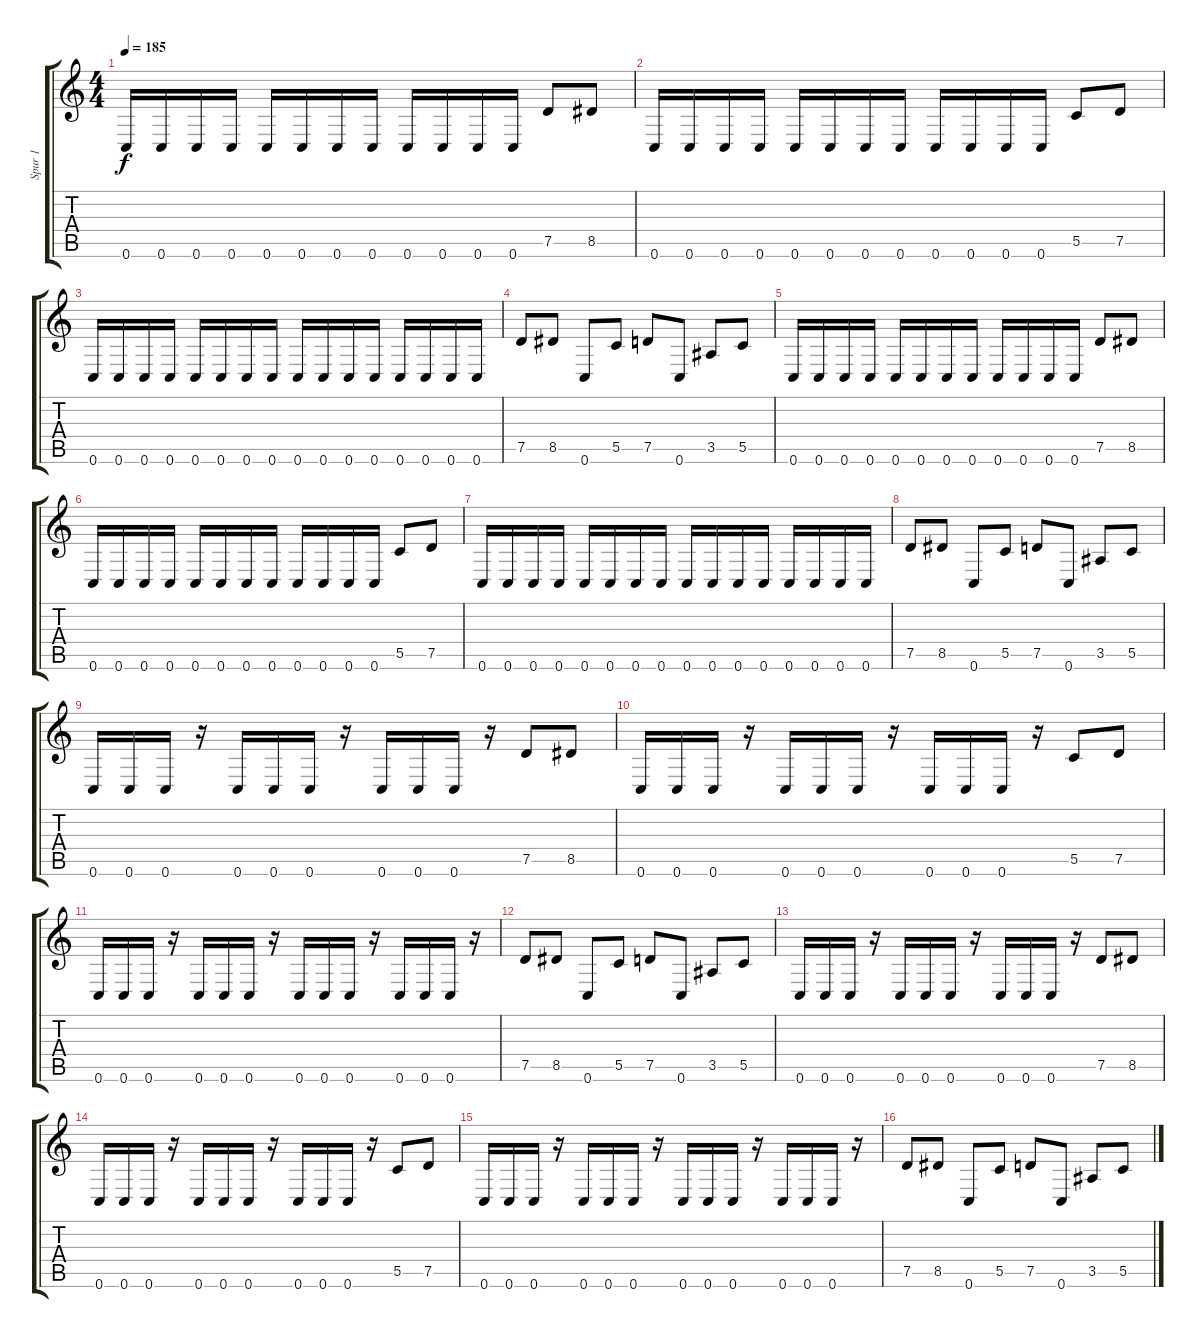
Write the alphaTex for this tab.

\track ("Spur 1" "Spur 1") {instrument overdrivenguitar}
\staff {score tabs}
\tuning (D4 A3 F3 C3 G2 C2) {hide}
\ts (4 4)
\tempo 185
\clef g2
\ks c
0.6.16{dy f instrument overdrivenguitar} 0.6.16 0.6.16 0.6.16 0.6.16 0.6.16 0.6.16 0.6.16 0.6.16 0.6.16 0.6.16 0.6.16 7.5.8 8.5.8 |
0.6.16 0.6.16 0.6.16 0.6.16 0.6.16 0.6.16 0.6.16 0.6.16 0.6.16 0.6.16 0.6.16 0.6.16 5.5.8 7.5.8 |
0.6.16 0.6.16 0.6.16 0.6.16 0.6.16 0.6.16 0.6.16 0.6.16 0.6.16 0.6.16 0.6.16 0.6.16 0.6.16 0.6.16 0.6.16 0.6.16 |
7.5.8 8.5.8 0.6.8 5.5.8 7.5.8 0.6.8 3.5.8 5.5.8 |
0.6.16 0.6.16 0.6.16 0.6.16 0.6.16 0.6.16 0.6.16 0.6.16 0.6.16 0.6.16 0.6.16 0.6.16 7.5.8 8.5.8 |
0.6.16 0.6.16 0.6.16 0.6.16 0.6.16 0.6.16 0.6.16 0.6.16 0.6.16 0.6.16 0.6.16 0.6.16 5.5.8 7.5.8 |
0.6.16 0.6.16 0.6.16 0.6.16 0.6.16 0.6.16 0.6.16 0.6.16 0.6.16 0.6.16 0.6.16 0.6.16 0.6.16 0.6.16 0.6.16 0.6.16 |
7.5.8 8.5.8 0.6.8 5.5.8 7.5.8 0.6.8 3.5.8 5.5.8 |
0.6.16 0.6.16 0.6.16 r.16 0.6.16 0.6.16 0.6.16 r.16 0.6.16 0.6.16 0.6.16 r.16 7.5.8 8.5.8 |
0.6.16 0.6.16 0.6.16 r.16 0.6.16 0.6.16 0.6.16 r.16 0.6.16 0.6.16 0.6.16 r.16 5.5.8 7.5.8 |
0.6.16 0.6.16 0.6.16 r.16 0.6.16 0.6.16 0.6.16 r.16 0.6.16 0.6.16 0.6.16 r.16 0.6.16 0.6.16 0.6.16 r.16 |
7.5.8 8.5.8 0.6.8 5.5.8 7.5.8 0.6.8 3.5.8 5.5.8 |
0.6.16 0.6.16 0.6.16 r.16 0.6.16 0.6.16 0.6.16 r.16 0.6.16 0.6.16 0.6.16 r.16 7.5.8 8.5.8 |
0.6.16 0.6.16 0.6.16 r.16 0.6.16 0.6.16 0.6.16 r.16 0.6.16 0.6.16 0.6.16 r.16 5.5.8 7.5.8 |
0.6.16 0.6.16 0.6.16 r.16 0.6.16 0.6.16 0.6.16 r.16 0.6.16 0.6.16 0.6.16 r.16 0.6.16 0.6.16 0.6.16 r.16 |
7.5.8 8.5.8 0.6.8 5.5.8 7.5.8 0.6.8 3.5.8 5.5.8
